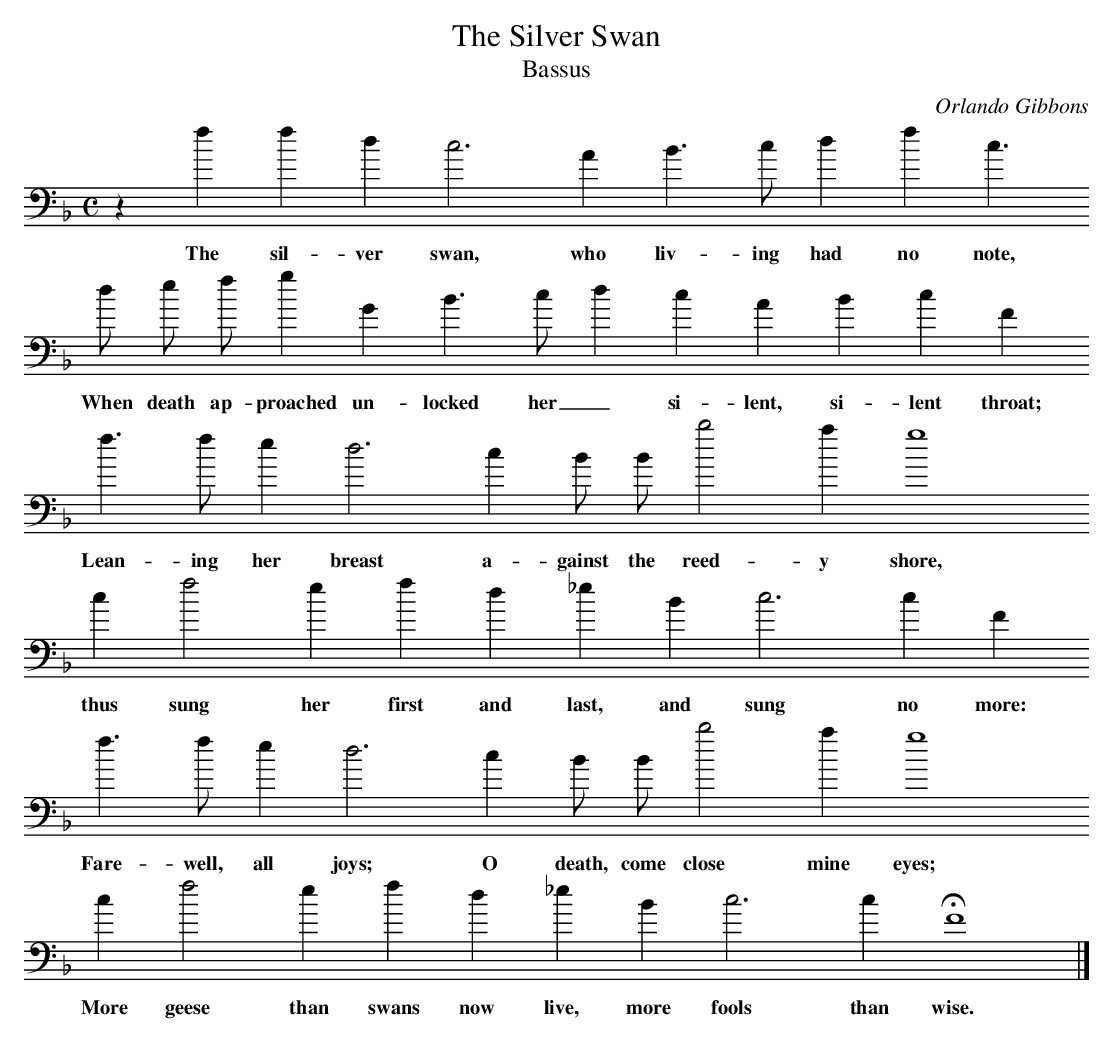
X:1
T:The Silver Swan
T:Bassus
C: Orlando Gibbons
M:C
L:1/4
K:F bass
z f f d c3 A B > c d f c3/2
w:The sil- ver swan, who liv- ing had no note,
d/ e/ f/ g G B > c d c A B c F
w:When death ap- proached un- locked her _ si- lent, si- lent throat;
f > f e d3 c B/ B/ b2 a g4
w:Lean- ing her breast a- gainst the reed- y shore,
c f2 e f d _e B c3 c F
w:thus sung her first and last, and sung no more:
f > f e d3 c B/ B/ b2 a g4
w:Fare- well, all joys; O death, come close mine eyes;
c f2 e f d _e B c3 c HF4 |]
w:More geese than swans now live, more fools than wise.
